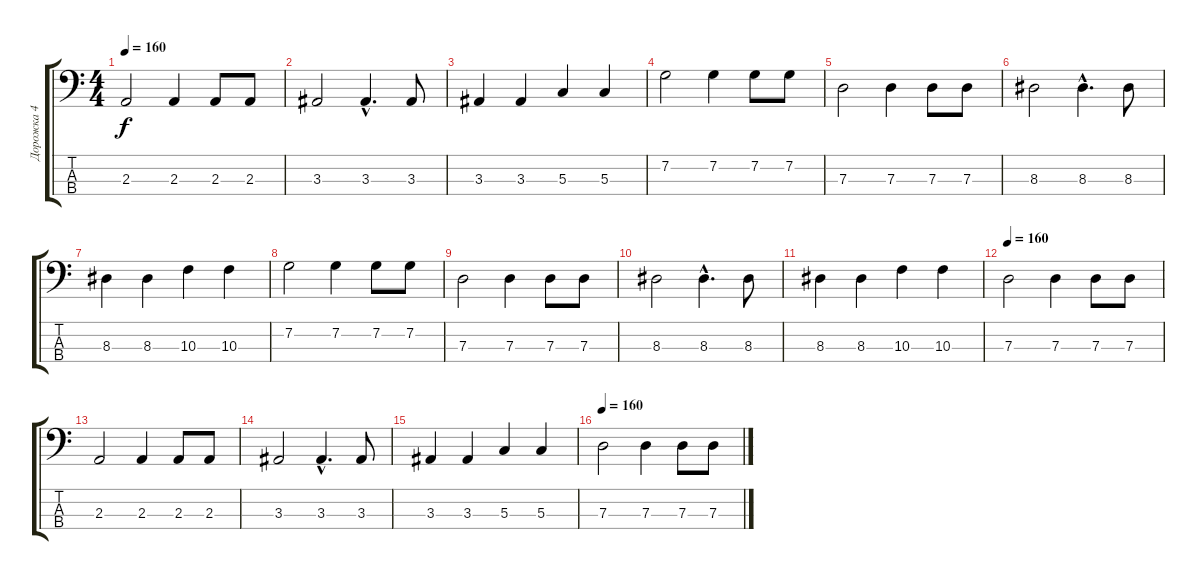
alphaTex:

\track ("Дорожка 4" "Дорожка 4") {instrument electricbassfinger}
\staff {score tabs}
\tuning (F2 C2 G1 D1) {hide}
\ts (4 4)
\tempo 160
\clef f4
\ks c
2.3.2{dy f} 2.3.4 2.3.8 2.3.8 |
3.3.2 3.3{hac}.4{d} 3.3.8 |
3.3.4 3.3.4 5.3.4 5.3.4 |
7.2.2 7.2.4 7.2.8 7.2.8 |
7.3.2 7.3.4 7.3.8 7.3.8 |
8.3.2 8.3{hac}.4{d} 8.3.8 |
8.3.4 8.3.4 10.3.4 10.3.4 |
7.2.2 7.2.4 7.2.8 7.2.8 |
7.3.2 7.3.4 7.3.8 7.3.8 |
8.3.2 8.3{hac}.4{d} 8.3.8 |
8.3.4 8.3.4 10.3.4 10.3.4 |
\tempo 160
7.3.2 7.3.4 7.3.8 7.3.8 |
2.3.2 2.3.4 2.3.8 2.3.8 |
3.3.2 3.3{hac}.4{d} 3.3.8 |
3.3.4 3.3.4 5.3.4 5.3.4 |
\tempo 160
7.3.2 7.3.4 7.3.8 7.3.8
